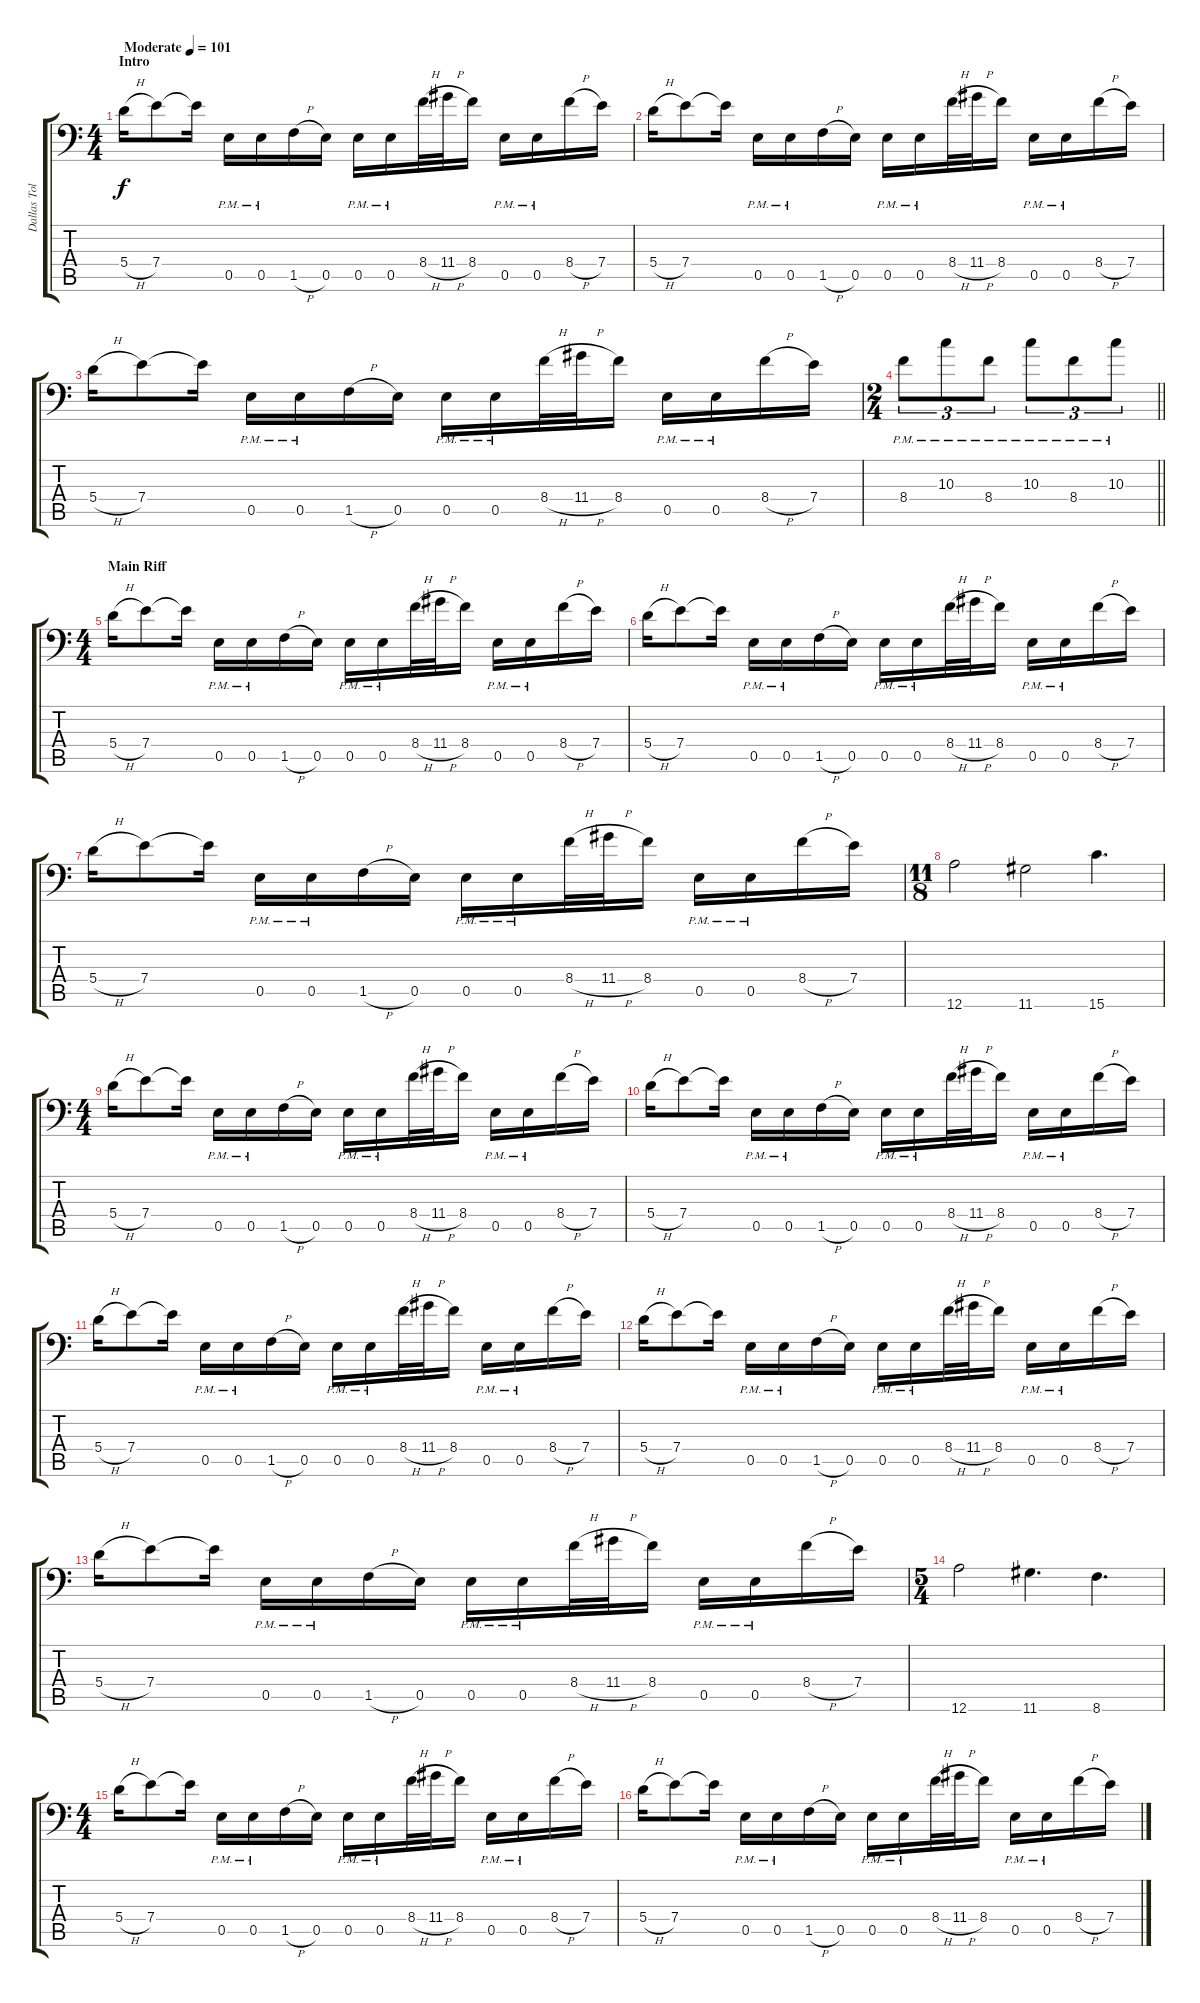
\track ("Dallas Toler-Wade " "Dallas Tol") {instrument distortionguitar}
\staff {score tabs}
\tuning (B3 Gb3 D3 A2 E2 A1) {hide}
\ts (4 4)
\section ("" "Intro")
\tempo (101 "Moderate")
\clef f4
\ks c
5.4{h}.16{dy f instrument distortionguitar} 7.4.8 7.4{t}.16 0.5{pm}.16 0.5{pm}.16 1.5{h}.16 0.5.16 0.5{pm}.16 0.5{pm}.16 8.4{h}.32 11.4{h}.32 8.4.16 0.5{pm}.16 0.5{pm}.16 8.4{h}.16 7.4.16 |
5.4{h}.16 7.4.8 7.4{t}.16 0.5{pm}.16 0.5{pm}.16 1.5{h}.16 0.5.16 0.5{pm}.16 0.5{pm}.16 8.4{h}.32 11.4{h}.32 8.4.16 0.5{pm}.16 0.5{pm}.16 8.4{h}.16 7.4.16 |
5.4{h}.16 7.4.8 7.4{t}.16 0.5{pm}.16 0.5{pm}.16 1.5{h}.16 0.5.16 0.5{pm}.16 0.5{pm}.16 8.4{h}.32 11.4{h}.32 8.4.16 0.5{pm}.16 0.5{pm}.16 8.4{h}.16 7.4.16 |
\ts (2 4)
\barLineRight lightlight
8.4{pm}.8{tu (3 2)} 10.3{pm}.8{tu (3 2)} 8.4{pm}.8{tu (3 2)} 10.3{pm}.8{tu (3 2)} 8.4{pm}.8{tu (3 2)} 10.3{pm}.8{tu (3 2)} |
\ts (4 4)
\section ("" "Main Riff")
5.4{h}.16 7.4.8 7.4{t}.16 0.5{pm}.16 0.5{pm}.16 1.5{h}.16 0.5.16 0.5{pm}.16 0.5{pm}.16 8.4{h}.32 11.4{h}.32 8.4.16 0.5{pm}.16 0.5{pm}.16 8.4{h}.16 7.4.16 |
5.4{h}.16 7.4.8 7.4{t}.16 0.5{pm}.16 0.5{pm}.16 1.5{h}.16 0.5.16 0.5{pm}.16 0.5{pm}.16 8.4{h}.32 11.4{h}.32 8.4.16 0.5{pm}.16 0.5{pm}.16 8.4{h}.16 7.4.16 |
5.4{h}.16 7.4.8 7.4{t}.16 0.5{pm}.16 0.5{pm}.16 1.5{h}.16 0.5.16 0.5{pm}.16 0.5{pm}.16 8.4{h}.32 11.4{h}.32 8.4.16 0.5{pm}.16 0.5{pm}.16 8.4{h}.16 7.4.16 |
\ts (11 8)
12.6.2 11.6.2 15.6.4{d} |
\ts (4 4)
5.4{h}.16 7.4.8 7.4{t}.16 0.5{pm}.16 0.5{pm}.16 1.5{h}.16 0.5.16 0.5{pm}.16 0.5{pm}.16 8.4{h}.32 11.4{h}.32 8.4.16 0.5{pm}.16 0.5{pm}.16 8.4{h}.16 7.4.16 |
5.4{h}.16 7.4.8 7.4{t}.16 0.5{pm}.16 0.5{pm}.16 1.5{h}.16 0.5.16 0.5{pm}.16 0.5{pm}.16 8.4{h}.32 11.4{h}.32 8.4.16 0.5{pm}.16 0.5{pm}.16 8.4{h}.16 7.4.16 |
5.4{h}.16 7.4.8 7.4{t}.16 0.5{pm}.16 0.5{pm}.16 1.5{h}.16 0.5.16 0.5{pm}.16 0.5{pm}.16 8.4{h}.32 11.4{h}.32 8.4.16 0.5{pm}.16 0.5{pm}.16 8.4{h}.16 7.4.16 |
5.4{h}.16 7.4.8 7.4{t}.16 0.5{pm}.16 0.5{pm}.16 1.5{h}.16 0.5.16 0.5{pm}.16 0.5{pm}.16 8.4{h}.32 11.4{h}.32 8.4.16 0.5{pm}.16 0.5{pm}.16 8.4{h}.16 7.4.16 |
5.4{h}.16 7.4.8 7.4{t}.16 0.5{pm}.16 0.5{pm}.16 1.5{h}.16 0.5.16 0.5{pm}.16 0.5{pm}.16 8.4{h}.32 11.4{h}.32 8.4.16 0.5{pm}.16 0.5{pm}.16 8.4{h}.16 7.4.16 |
\ts (5 4)
12.6.2 11.6.4{d} 8.6.4{d} |
\ts (4 4)
5.4{h}.16 7.4.8 7.4{t}.16 0.5{pm}.16 0.5{pm}.16 1.5{h}.16 0.5.16 0.5{pm}.16 0.5{pm}.16 8.4{h}.32 11.4{h}.32 8.4.16 0.5{pm}.16 0.5{pm}.16 8.4{h}.16 7.4.16 |
5.4{h}.16 7.4.8 7.4{t}.16 0.5{pm}.16 0.5{pm}.16 1.5{h}.16 0.5.16 0.5{pm}.16 0.5{pm}.16 8.4{h}.32 11.4{h}.32 8.4.16 0.5{pm}.16 0.5{pm}.16 8.4{h}.16 7.4.16
